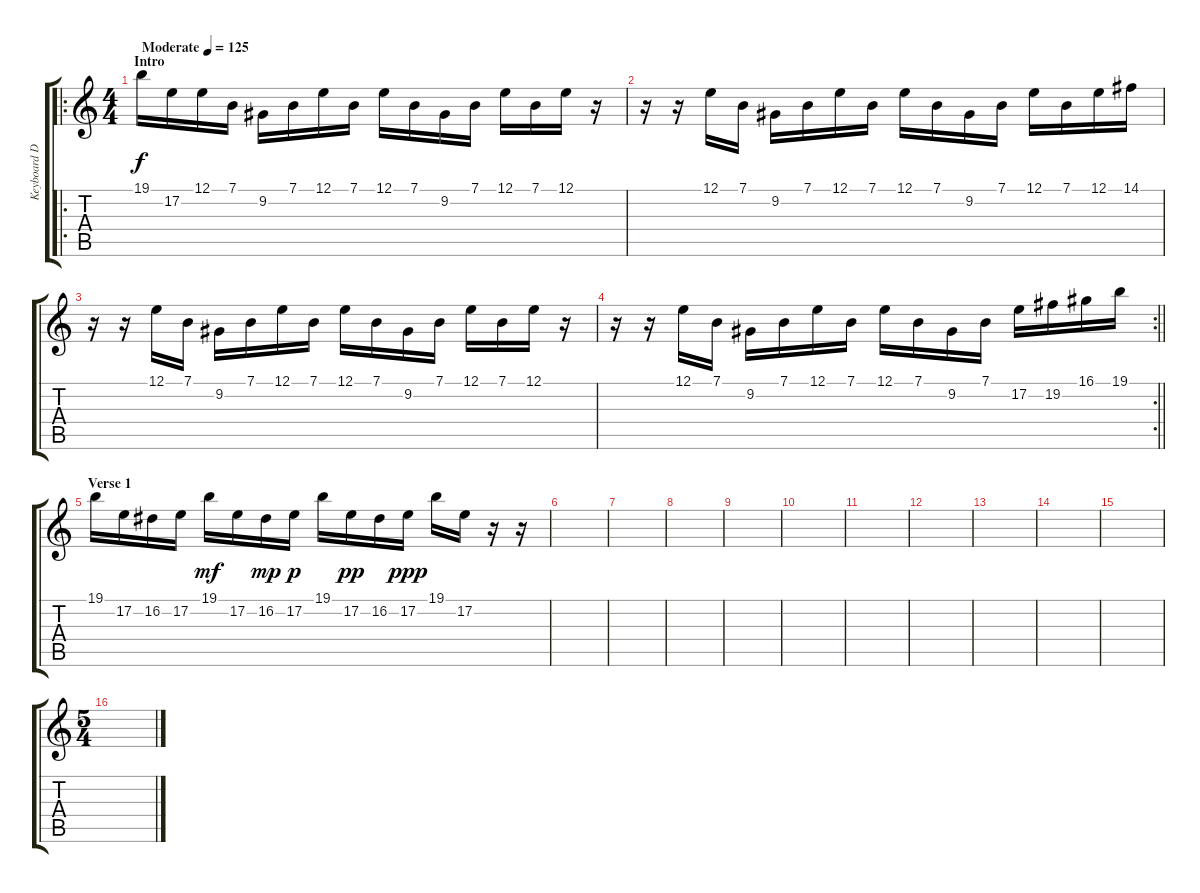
\track ("Keyboard Delay " "Keyboard D") {instrument lead1square}
\staff {score tabs}
\tuning (E4 B3 G3 D3 A2 E2) {hide}
\ro
\ts (4 4)
\section ("" "Intro ")
\tempo (125 "Moderate")
\clef g2
\ks c
19.1.16{dy f instrument lead1square} 17.2.16 12.1.16 7.1.16 9.2.16 7.1.16 12.1.16 7.1.16 12.1.16 7.1.16 9.2.16 7.1.16 12.1.16 7.1.16 12.1.16 r.16 |
r.16 r.16 12.1.16 7.1.16 9.2.16 7.1.16 12.1.16 7.1.16 12.1.16 7.1.16 9.2.16 7.1.16 12.1.16 7.1.16 12.1.16 14.1.16 |
r.16 r.16 12.1.16 7.1.16 9.2.16 7.1.16 12.1.16 7.1.16 12.1.16 7.1.16 9.2.16 7.1.16 12.1.16 7.1.16 12.1.16 r.16 |
\rc 2
\barLineRight lightlight
r.16 r.16 12.1.16 7.1.16 9.2.16 7.1.16 12.1.16 7.1.16 12.1.16 7.1.16 9.2.16 7.1.16 17.2.16 19.2.16 16.1.16 19.1.16 |
\section ("" "Verse 1 ")
19.1.16 17.2.16 16.2.16 17.2.16 19.1.16{dy mf} 17.2.16 16.2.16{dy mp} 17.2.16{dy p} 19.1.16 17.2.16{dy pp} 16.2.16 17.2.16{dy ppp} 19.1.16 17.2.16 r.16 r.16 |
|
|
|
|
|
|
|
|
|
|
\ts (5 4)
